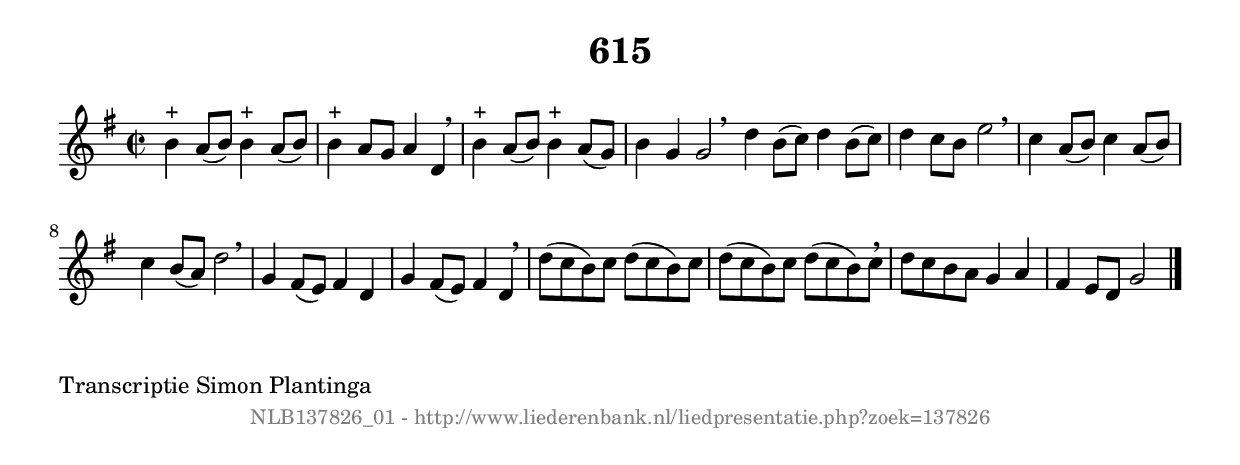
%
% produced by wce2krn 1.64 (7 June 2014)
%
\version"2.16"
#(append! paper-alist '(("long" . (cons (* 210 mm) (* 2000 mm)))))
#(set-default-paper-size "long")
sb = {\breathe}
mBreak = {\breathe }
bBreak = {\breathe }
x = {\once\override NoteHead #'style = #'cross }
gl=\glissando
itime={\override Staff.TimeSignature #'stencil = ##f }
ficta = {\once\set suggestAccidentals = ##t}
fine = {\once\override Score.RehearsalMark #'self-alignment-X = #1 \mark \markup {\italic{Fine}}}
dc = {\once\override Score.RehearsalMark #'self-alignment-X = #1 \mark \markup {\italic{D.C.}}}
dcf = {\once\override Score.RehearsalMark #'self-alignment-X = #1 \mark \markup {\italic{D.C. al Fine}}}
dcc = {\once\override Score.RehearsalMark #'self-alignment-X = #1 \mark \markup {\italic{D.C. al Coda}}}
ds = {\once\override Score.RehearsalMark #'self-alignment-X = #1 \mark \markup {\italic{D.S.}}}
dsf = {\once\override Score.RehearsalMark #'self-alignment-X = #1 \mark \markup {\italic{D.S. al Fine}}}
dsc = {\once\override Score.RehearsalMark #'self-alignment-X = #1 \mark \markup {\italic{D.S. al Coda}}}
pv = {\set Score.repeatCommands = #'((volta "1"))}
sv = {\set Score.repeatCommands = #'((volta "2"))}
tv = {\set Score.repeatCommands = #'((volta "3"))}
qv = {\set Score.repeatCommands = #'((volta "4"))}
xv = {\set Score.repeatCommands = #'((volta #f))}
\header{ tagline = ""
title = "615"
}
\score {{
\key g \major
\relative g'
{
\set melismaBusyProperties = #'()
\time 2/2
\tempo 4=120
\override Score.MetronomeMark #'transparent = ##t
\override Score.RehearsalMark #'break-visibility = #(vector #t #t #f)
b4^"+" a8( b8) b4^"+" a8( b8) | b4^"+" a8 g8 a4 d,4 \sb | b'4^"+" a8( b8) b4^"+" a8( g8) | b4 g4 g2 \bar ":|:" \bBreak
d'4 b8( c8) d4 b8( c8) | d4 c8 b8 e2 \sb | c4 a8( b8) c4 a8( b8) | c4 b8( a8) d2 | \mBreak \bar "|"
g,4 fis8( e8) fis4 d4 | g4 fis8( e8) fis4 d4 \sb | d'8( c8 b8) c8 d8( c8 b8) c8 | d8( c8 b8) c8 d8( c8 b8) c8 | \mBreak \bar "|"
d8 c8 b8 a8 g4 a4 | fis4 e8 d8 g2 \bar "|."
 }}
 \midi { }
 \layout {
            indent = 0.0\cm
}
}
\markup { \wordwrap-string #" 
Transcriptie Simon Plantinga
"}
\markup { \vspace #0 } \markup { \with-color #grey \fill-line { \center-column { \smaller "NLB137826_01 - http://www.liederenbank.nl/liedpresentatie.php?zoek=137826" } } }
